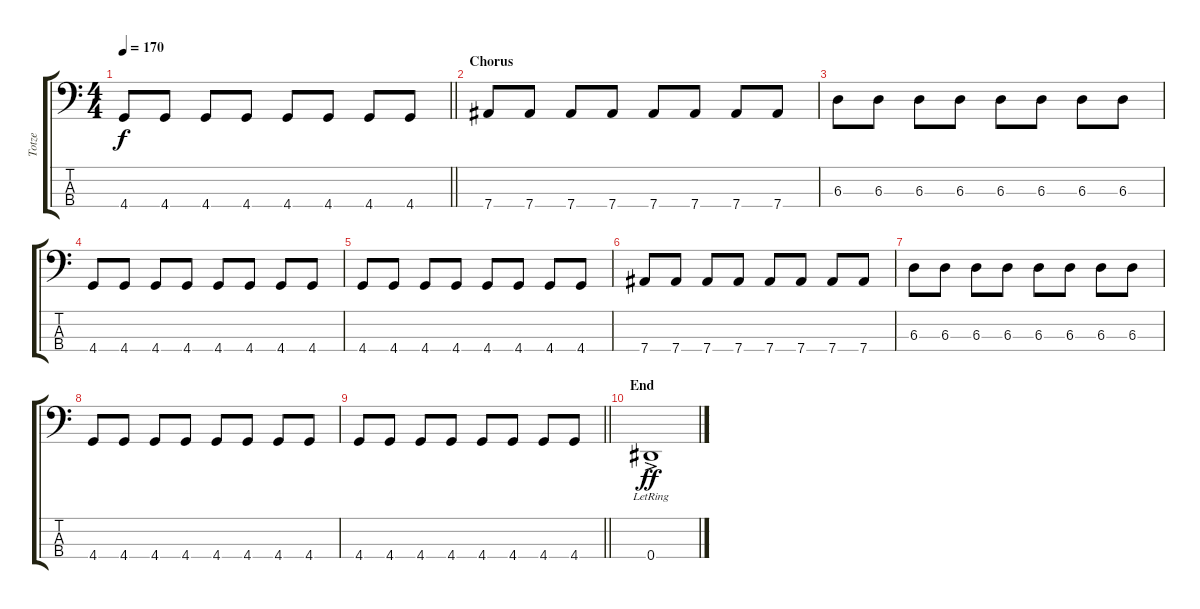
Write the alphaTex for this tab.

\track ("Totze" "Totze") {instrument electricbassfinger}
\staff {score tabs}
\tuning (Gb2 Db2 Ab1 Eb1) {hide}
\ts (4 4)
\tempo 170
\clef f4
\barLineRight lightlight
\ks c
4.4.8{dy f} 4.4.8 4.4.8 4.4.8 4.4.8 4.4.8 4.4.8 4.4.8 |
\section ("" "Chorus")
7.4.8 7.4.8 7.4.8 7.4.8 7.4.8 7.4.8 7.4.8 7.4.8 |
6.3.8 6.3.8 6.3.8 6.3.8 6.3.8 6.3.8 6.3.8 6.3.8 |
4.4.8 4.4.8 4.4.8 4.4.8 4.4.8 4.4.8 4.4.8 4.4.8 |
4.4.8 4.4.8 4.4.8 4.4.8 4.4.8 4.4.8 4.4.8 4.4.8 |
7.4.8 7.4.8 7.4.8 7.4.8 7.4.8 7.4.8 7.4.8 7.4.8 |
6.3.8 6.3.8 6.3.8 6.3.8 6.3.8 6.3.8 6.3.8 6.3.8 |
4.4.8 4.4.8 4.4.8 4.4.8 4.4.8 4.4.8 4.4.8 4.4.8 |
\barLineRight lightlight
4.4.8 4.4.8 4.4.8 4.4.8 4.4.8 4.4.8 4.4.8 4.4.8 |
\section ("" "End")
0.4{ac lr}.1{dy ff}
